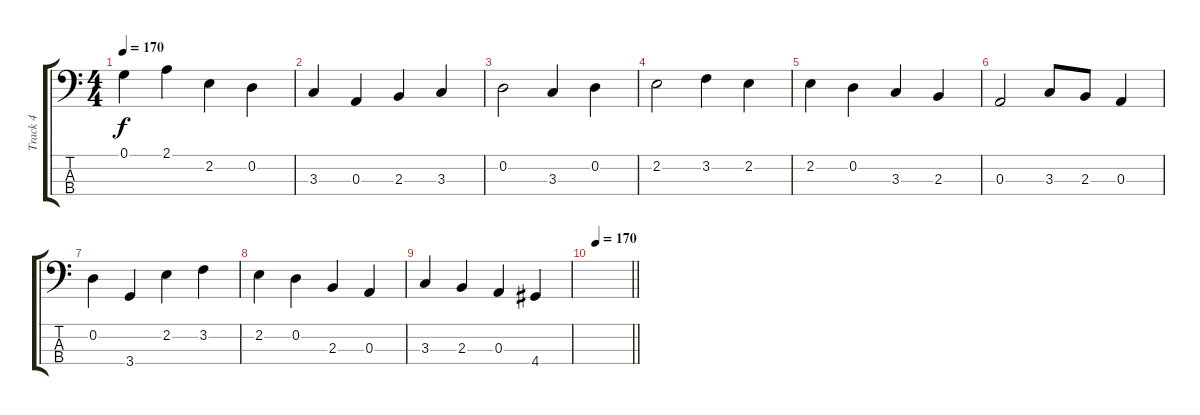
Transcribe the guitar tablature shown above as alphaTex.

\track ("Track 4" "Track 4") {instrument electricbassfinger}
\staff {score tabs}
\tuning (G2 D2 A1 E1) {hide}
\ts (4 4)
\tempo 170
\clef f4
\ks c
0.1.4{dy f} 2.1.4 2.2.4 0.2.4 |
3.3.4 0.3.4 2.3.4 3.3.4 |
0.2.2 3.3.4 0.2.4 |
2.2.2 3.2.4 2.2.4 |
2.2.4 0.2.4 3.3.4 2.3.4 |
0.3.2 3.3.8 2.3.8 0.3.4 |
0.2.4{volume 0} 3.4.4 2.2.4 3.2.4 |
2.2.4 0.2.4 2.3.4 0.3.4 |
3.3.4 2.3.4 0.3.4 4.4.4 |
\tempo (170 0.125)
\barLineRight lightlight
